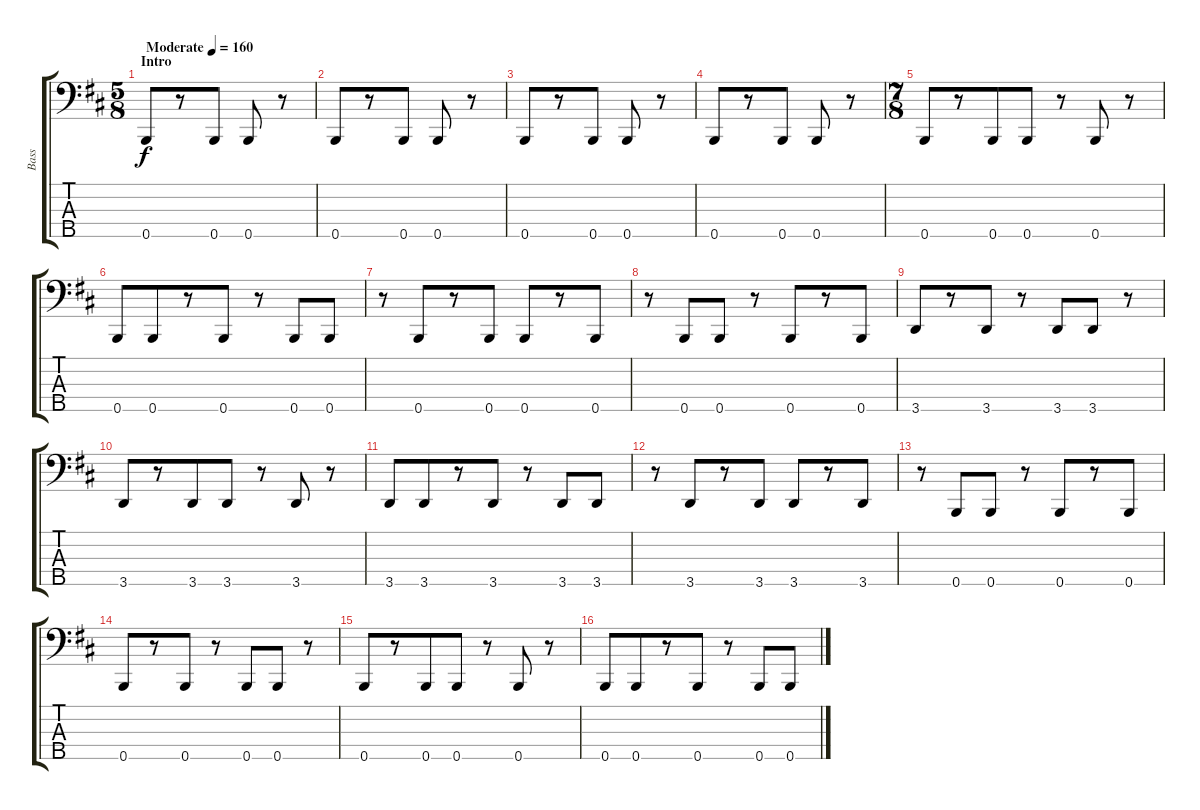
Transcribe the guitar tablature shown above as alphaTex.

\track ("Bass" "Bass") {instrument fretlessbass}
\staff {score tabs}
\tuning (G2 D2 A1 E1 B0) {hide}
\ts (5 8)
\section ("" "Intro")
\tempo (160 "Moderate")
\clef f4
\ks d
0.5.8{dy f instrument fretlessbass} r.8 0.5.8 0.5.8 r.8 |
0.5.8 r.8 0.5.8 0.5.8 r.8 |
0.5.8 r.8 0.5.8 0.5.8 r.8 |
0.5.8 r.8 0.5.8 0.5.8 r.8 |
\ts (7 8)
0.5.8 r.8 0.5.8 0.5.8 r.8 0.5.8 r.8 |
0.5.8 0.5.8 r.8 0.5.8 r.8 0.5.8 0.5.8 |
r.8 0.5.8 r.8 0.5.8 0.5.8 r.8 0.5.8 |
r.8 0.5.8 0.5.8 r.8 0.5.8 r.8 0.5.8 |
3.5.8 r.8 3.5.8 r.8 3.5.8 3.5.8 r.8 |
3.5.8 r.8 3.5.8 3.5.8 r.8 3.5.8 r.8 |
3.5.8 3.5.8 r.8 3.5.8 r.8 3.5.8 3.5.8 |
r.8 3.5.8 r.8 3.5.8 3.5.8 r.8 3.5.8 |
r.8 0.5.8 0.5.8 r.8 0.5.8 r.8 0.5.8 |
0.5.8 r.8 0.5.8 r.8 0.5.8 0.5.8 r.8 |
0.5.8 r.8 0.5.8 0.5.8 r.8 0.5.8 r.8 |
0.5.8 0.5.8 r.8 0.5.8 r.8 0.5.8 0.5.8
